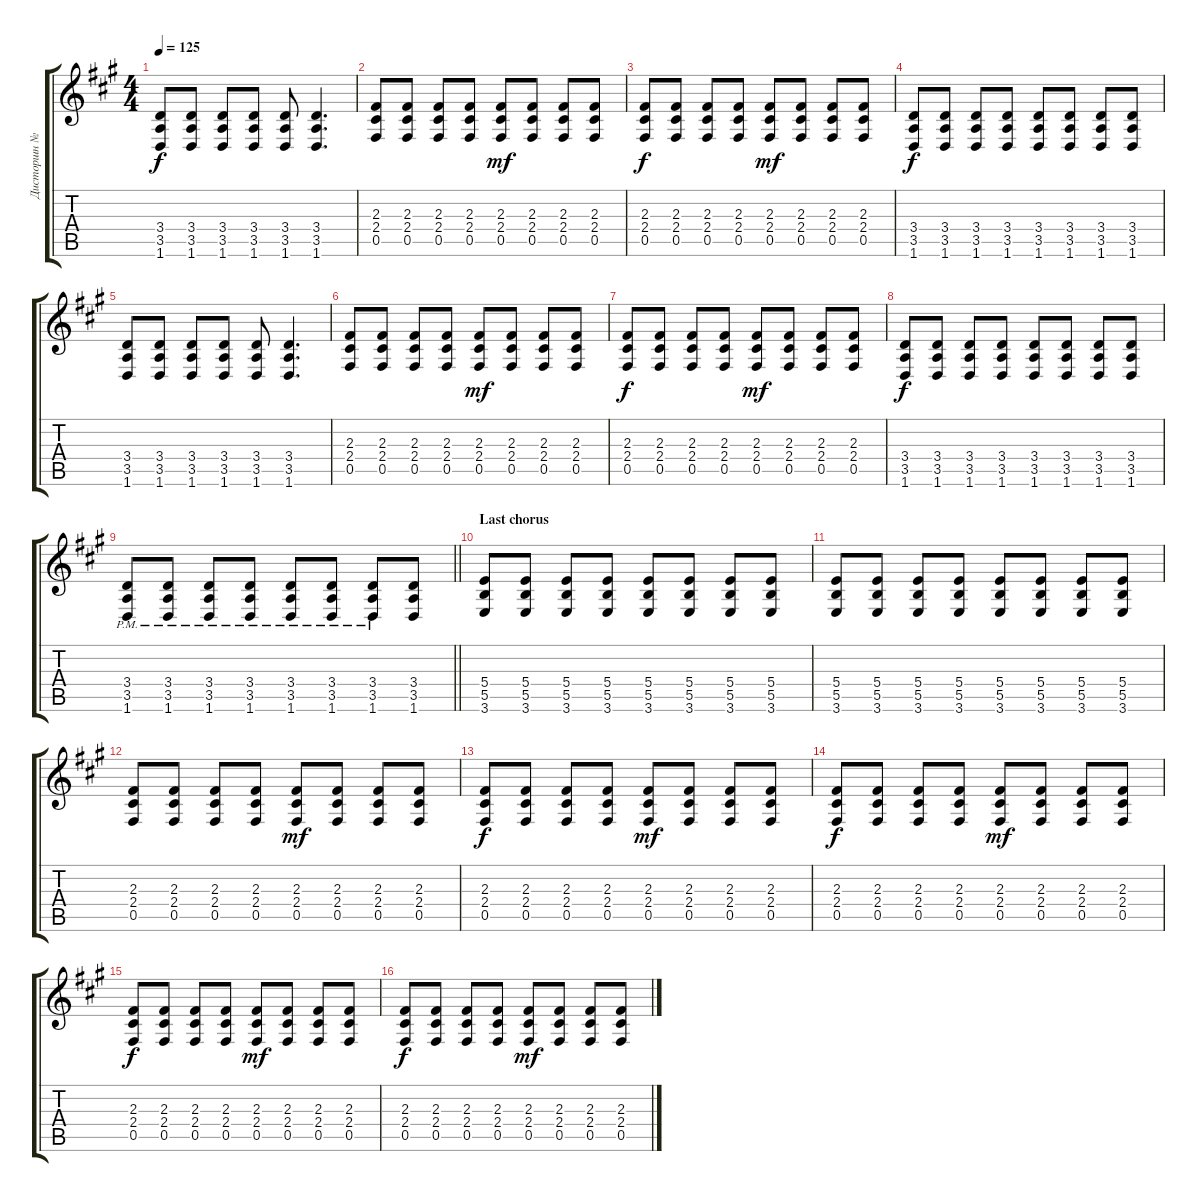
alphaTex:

\track ("Дисторшн №1" "Дисторшн №") {instrument overdrivenguitar}
\staff {score tabs}
\tuning (Db4 Ab3 E3 B2 Gb2 Db2) {hide}
\ts (4 4)
\tempo 125
\clef g2
\ks f#minor
(3.4 3.5 1.6).8{dy f} (3.4 3.5 1.6).8 (3.4 3.5 1.6).8 (3.4 3.5 1.6).8 (3.4 3.5 1.6).8 (3.4 3.5 1.6).4{d} |
(2.3 2.4 0.5).8 (2.3 2.4 0.5).8 (2.3 2.4 0.5).8 (2.3 2.4 0.5).8 (2.3 2.4 0.5).8{dy mf} (2.3 2.4 0.5).8 (2.3 2.4 0.5).8 (2.3 2.4 0.5).8 |
(2.3 2.4 0.5).8{dy f} (2.3 2.4 0.5).8 (2.3 2.4 0.5).8 (2.3 2.4 0.5).8 (2.3 2.4 0.5).8{dy mf} (2.3 2.4 0.5).8 (2.3 2.4 0.5).8 (2.3 2.4 0.5).8 |
(3.4 3.5 1.6).8{dy f} (3.4 3.5 1.6).8 (3.4 3.5 1.6).8 (3.4 3.5 1.6).8 (3.4 3.5 1.6).8 (3.4 3.5 1.6).8 (3.4 3.5 1.6).8 (3.4 3.5 1.6).8 |
(3.4 3.5 1.6).8 (3.4 3.5 1.6).8 (3.4 3.5 1.6).8 (3.4 3.5 1.6).8 (3.4 3.5 1.6).8 (3.4 3.5 1.6).4{d} |
(2.3 2.4 0.5).8 (2.3 2.4 0.5).8 (2.3 2.4 0.5).8 (2.3 2.4 0.5).8 (2.3 2.4 0.5).8{dy mf} (2.3 2.4 0.5).8 (2.3 2.4 0.5).8 (2.3 2.4 0.5).8 |
(2.3 2.4 0.5).8{dy f} (2.3 2.4 0.5).8 (2.3 2.4 0.5).8 (2.3 2.4 0.5).8 (2.3 2.4 0.5).8{dy mf} (2.3 2.4 0.5).8 (2.3 2.4 0.5).8 (2.3 2.4 0.5).8 |
(3.4 3.5 1.6).8{dy f} (3.4 3.5 1.6).8 (3.4 3.5 1.6).8 (3.4 3.5 1.6).8 (3.4 3.5 1.6).8 (3.4 3.5 1.6).8 (3.4 3.5 1.6).8 (3.4 3.5 1.6).8 |
\barLineRight lightlight
(3.4{pm} 3.5{pm} 1.6).8 (3.4{pm} 3.5{pm} 1.6).8 (3.4{pm} 3.5{pm} 1.6).8 (3.4{pm} 3.5{pm} 1.6).8 (3.4{pm} 3.5{pm} 1.6).8 (3.4{pm} 3.5{pm} 1.6).8 (3.4{pm} 3.5{pm} 1.6).8 (3.4 3.5 1.6).8 |
\section ("" "Last chorus")
(5.4 5.5 3.6).8 (5.4 5.5 3.6).8 (5.4 5.5 3.6).8 (5.4 5.5 3.6).8 (5.4 5.5 3.6).8 (5.4 5.5 3.6).8 (5.4 5.5 3.6).8 (5.4 5.5 3.6).8 |
(5.4 5.5 3.6).8 (5.4 5.5 3.6).8 (5.4 5.5 3.6).8 (5.4 5.5 3.6).8 (5.4 5.5 3.6).8 (5.4 5.5 3.6).8 (5.4 5.5 3.6).8 (5.4 5.5 3.6).8 |
(2.3 2.4 0.5).8 (2.3 2.4 0.5).8 (2.3 2.4 0.5).8 (2.3 2.4 0.5).8 (2.3 2.4 0.5).8{dy mf} (2.3 2.4 0.5).8 (2.3 2.4 0.5).8 (2.3 2.4 0.5).8 |
(2.3 2.4 0.5).8{dy f} (2.3 2.4 0.5).8 (2.3 2.4 0.5).8 (2.3 2.4 0.5).8 (2.3 2.4 0.5).8{dy mf} (2.3 2.4 0.5).8 (2.3 2.4 0.5).8 (2.3 2.4 0.5).8 |
(2.3 2.4 0.5).8{dy f} (2.3 2.4 0.5).8 (2.3 2.4 0.5).8 (2.3 2.4 0.5).8 (2.3 2.4 0.5).8{dy mf} (2.3 2.4 0.5).8 (2.3 2.4 0.5).8 (2.3 2.4 0.5).8 |
(2.3 2.4 0.5).8{dy f} (2.3 2.4 0.5).8 (2.3 2.4 0.5).8 (2.3 2.4 0.5).8 (2.3 2.4 0.5).8{dy mf} (2.3 2.4 0.5).8 (2.3 2.4 0.5).8 (2.3 2.4 0.5).8 |
(2.3 2.4 0.5).8{dy f} (2.3 2.4 0.5).8 (2.3 2.4 0.5).8 (2.3 2.4 0.5).8 (2.3 2.4 0.5).8{dy mf} (2.3 2.4 0.5).8 (2.3 2.4 0.5).8 (2.3 2.4 0.5).8
